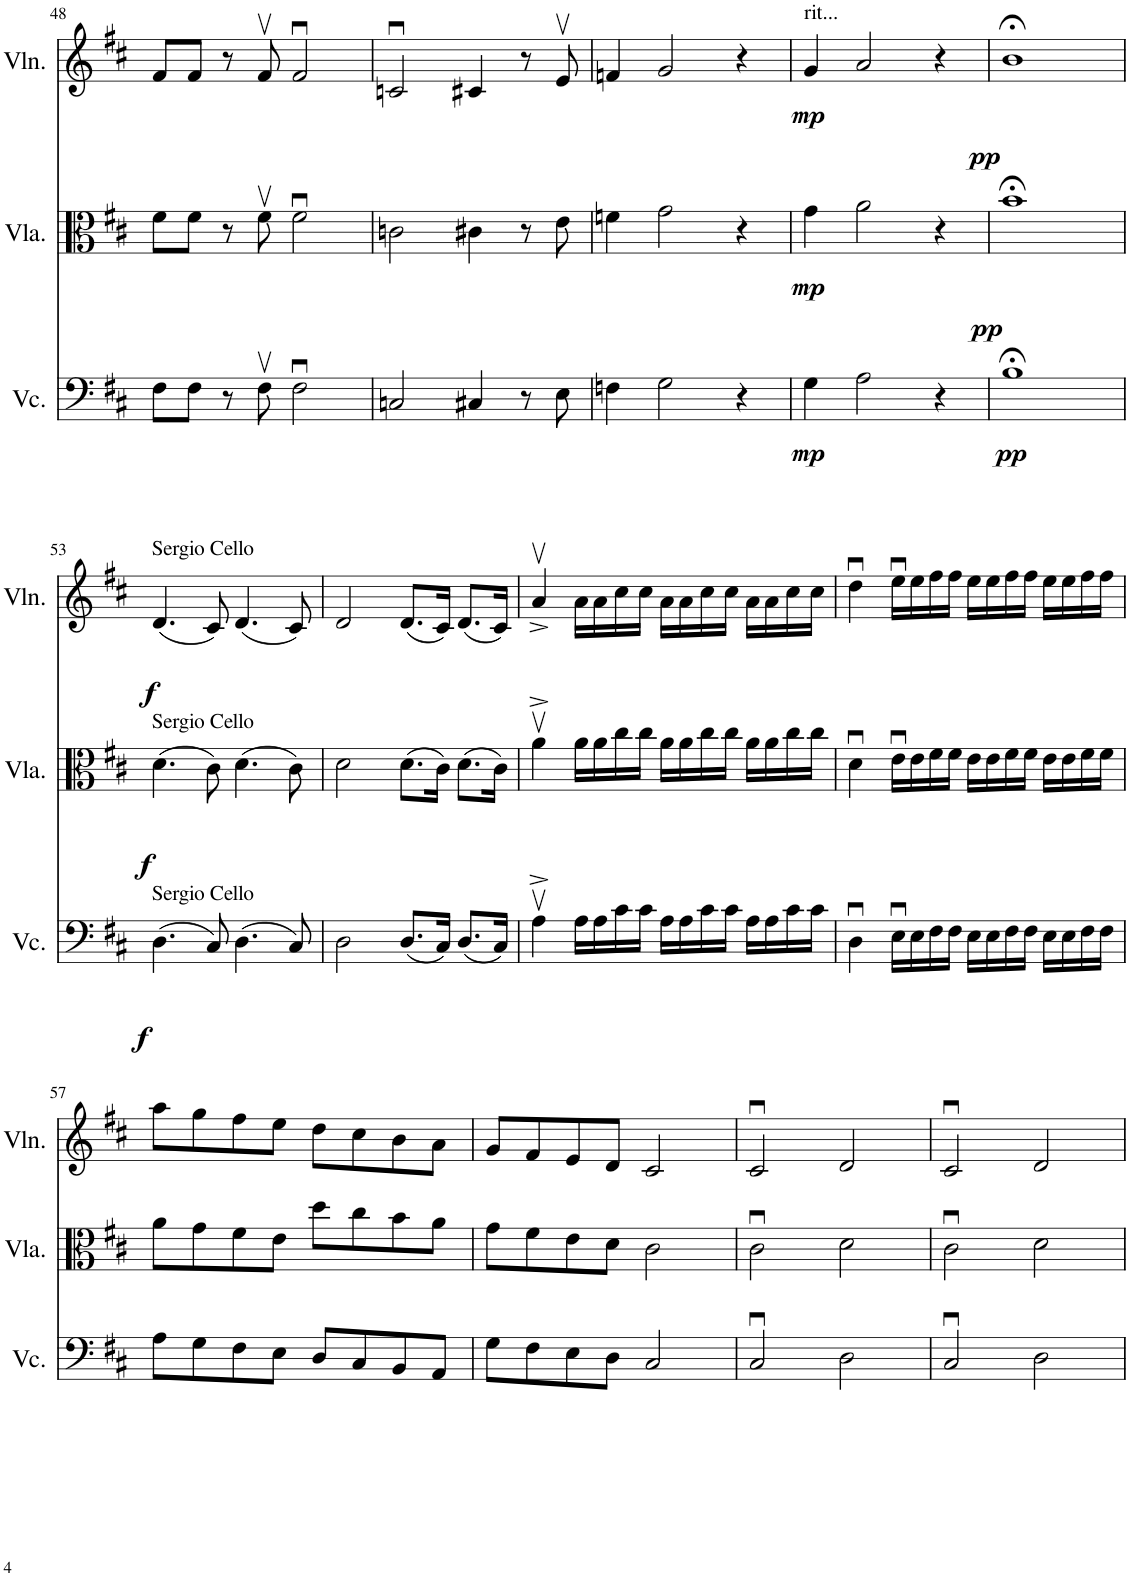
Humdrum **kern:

**kern	**dynam	**kern	**dynam	**kern	**dynam
*part3	*part3	*part2	*part2	*part1	*part1
*staff3	*staff3	*staff2	*staff2	*staff1	*staff1
*I"Violonchelo	*	*I"Viola	*	*I"Violín	*
*I'Vc.	*	*I'Vla.	*	*I'Vln.	*
!!LO:PB:g=z
*clefF4	*	*clefC3	*	*clefG2	*
*k[f#c#]	*	*k[f#c#]	*	*k[f#c#]	*
*M4/4	*	*M4/4	*	*M4/4	*
=48	=48	=48	=48	=48	=48
8F#\L	.	8f#\L	.	8f#/L	.
8F#\J	.	8f#\J	.	8f#/J	.
8r	.	8r	.	8r	.
8F#v\	.	8f#v\	.	8f#v/	.
2F#u\	.	2f#u\	.	2f#u/	.
=49	=49	=49	=49	=49	=49
2Cn/	.	2cn\	.	2cnu/	.
4C#X/	.	4c#X\	.	4c#X/	.
8r	.	8r	.	8r	.
8E\	.	8e\	.	8ev/	.
=50	=50	=50	=50	=50	=50
4Fn\	.	4fn\	.	4fn/	.
2G\	.	2g\	.	2g/	.
4r	.	4r	.	4r	.
=51	=51	=51	=51	=51	=51
!	!	!	!	!LO:TX:a:t=rit...	!
!	!LO:DY:b	!	!LO:DY:b	!	!LO:DY:b
4G\	mp	4g\	mp	4g/	mp
2A\	.	2a\	.	2a/	.
4r	.	4r	.	4r	.
=52	=52	=52	=52	=52	=52
!	!LO:DY:b	!	!LO:DY:b	!	!LO:DY:b
1B;<	pp	1b;<	pp	1b;<	pp
!!LO:LB:g=z
=53	=53	=53	=53	=53	=53
!	!	!	!	!LO:TX:a:t=Sergio Cello	!
!	!	!LO:TX:a:t=Sergio Cello	!	!	!
!LO:TX:a:t=Sergio Cello	!	!	!	!	!
!	!LO:DY:b	!	!LO:DY:b	!	!LO:DY:b
(4.D\	f	(4.d\	f	(4.d/	f
8C#/)	.	8c#\)	.	8c#/)	.
(4.D\	.	(4.d\	.	(4.d/	.
8C#/)	.	8c#\)	.	8c#/)	.
=54	=54	=54	=54	=54	=54
2D\	.	2d\	.	2d/	.
(8.D/L	.	(8.d\L	.	(8.d/L	.
16C#/Jk)	.	16c#\Jk)	.	16c#/Jk)	.
(8.D/L	.	(8.d\L	.	(8.d/L	.
16C#/Jk)	.	16c#\Jk)	.	16c#/Jk)	.
=55	=55	=55	=55	=55	=55
4Av^\	.	4av^\	.	4av^/	.
16A\LL	.	16a\LL	.	16a\LL	.
16A\	.	16a\	.	16a\	.
16c#\	.	16cc#\	.	16cc#\	.
16c#\JJ	.	16cc#\JJ	.	16cc#\JJ	.
16A\LL	.	16a\LL	.	16a\LL	.
16A\	.	16a\	.	16a\	.
16c#\	.	16cc#\	.	16cc#\	.
16c#\JJ	.	16cc#\JJ	.	16cc#\JJ	.
16A\LL	.	16a\LL	.	16a\LL	.
16A\	.	16a\	.	16a\	.
16c#\	.	16cc#\	.	16cc#\	.
16c#\JJ	.	16cc#\JJ	.	16cc#\JJ	.
=56	=56	=56	=56	=56	=56
4Du\	.	4du\	.	4ddu\	.
16Eu\LL	.	16eu\LL	.	16eeu\LL	.
16E\	.	16e\	.	16ee\	.
16F#\	.	16f#\	.	16ff#\	.
16F#\JJ	.	16f#\JJ	.	16ff#\JJ	.
16E\LL	.	16e\LL	.	16ee\LL	.
16E\	.	16e\	.	16ee\	.
16F#\	.	16f#\	.	16ff#\	.
16F#\JJ	.	16f#\JJ	.	16ff#\JJ	.
16E\LL	.	16e\LL	.	16ee\LL	.
16E\	.	16e\	.	16ee\	.
16F#\	.	16f#\	.	16ff#\	.
16F#\JJ	.	16f#\JJ	.	16ff#\JJ	.
!!LO:LB:g=z
=57	=57	=57	=57	=57	=57
8A\L	.	8a\L	.	8aa\L	.
8G\	.	8g\	.	8gg\	.
8F#\	.	8f#\	.	8ff#\	.
8E\J	.	8e\J	.	8ee\J	.
8D/L	.	8dd\L	.	8dd\L	.
8C#/	.	8cc#\	.	8cc#\	.
8BB/	.	8b\	.	8b\	.
8AA/J	.	8a\J	.	8a\J	.
=58	=58	=58	=58	=58	=58
8G\L	.	8g\L	.	8g/L	.
8F#\	.	8f#\	.	8f#/	.
8E\	.	8e\	.	8e/	.
8D\J	.	8d\J	.	8d/J	.
2C#/	.	2c#\	.	2c#/	.
=59	=59	=59	=59	=59	=59
2C#u/	.	2c#u\	.	2c#u/	.
2D\	.	2d\	.	2d/	.
=60	=60	=60	=60	=60	=60
2C#u/	.	2c#u\	.	2c#u/	.
2D\	.	2d\	.	2d/	.
=	=	=	=	=	=
*-	*-	*-	*-	*-	*-
